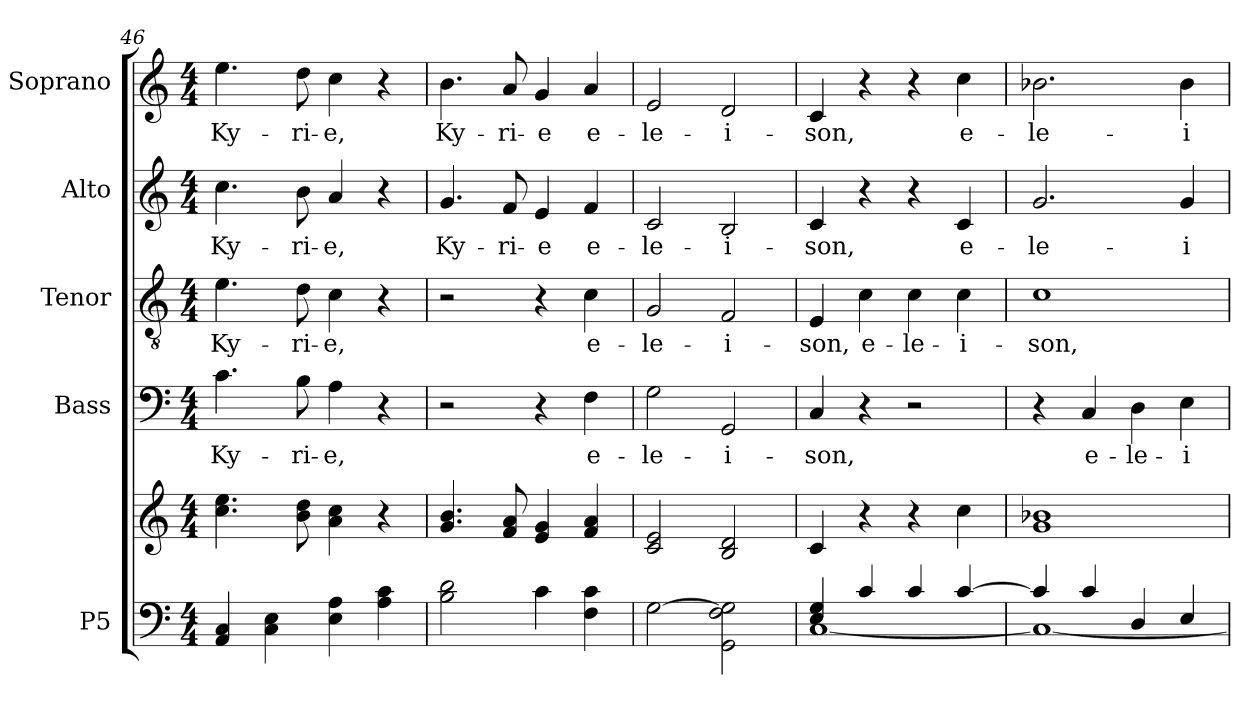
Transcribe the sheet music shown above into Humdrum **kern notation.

**kern	**kern	**kern	**text	**kern	**text	**kern	**text	**kern	**text
*part5	*part5	*part4	*part4	*part3	*part3	*part2	*part2	*part1	*part1
*staff6	*staff5	*staff4	*staff4	*staff3	*staff3	*staff2	*staff2	*staff1	*staff1
*I"P5	*	*I"Bass	*	*I"Tenor	*	*I"Alto	*	*I"Soprano	*
*	*	*I'B.	*	*I'T.	*	*I'A.	*	*I'S.	*
*clefF4	*clefG2	*clefF4	*	*clefGv2	*	*clefG2	*	*clefG2	*
*	*	*	*	*ITrd7c12	*	*	*	*	*
*k[]	*k[]	*k[]	*	*k[]	*	*k[]	*	*k[]	*
*C:	*C:	*C:	*	*C:	*	*C:	*	*C:	*
*M4/4	*M4/4	*M4/4	*	*M4/4	*	*M4/4	*	*M4/4	*
=46	=46	=46	=46	=46	=46	=46	=46	=46	=46
!	!	!	!LO:LY:b:color=#000000	!	!	!	!	!	!
!	!	!	!	!	!LO:LY:b:color=#000000	!	!	!	!
!	!	!	!	!	!	!	!LO:LY:b:color=#000000	!	!
!	!	!	!	!	!	!	!	!	!LO:LY:b:color=#000000
4AAi/ 4Ci	4.cci\ 4.eei	4.ci\	Ky-	4.Ei\	Ky-	4.cci\	Ky-	4.eei\	Ky-
4Ci\ 4Ei	.	.	.	.	.	.	.	.	.
!	!	!	!LO:LY:b:color=#000000	!	!	!	!	!	!
!	!	!	!	!	!LO:LY:b:color=#000000	!	!	!	!
!	!	!	!	!	!	!	!LO:LY:b:color=#000000	!	!
!	!	!	!	!	!	!	!	!	!LO:LY:b:color=#000000
.	8bi\ 8ddi	8Bi\	-ri-	8Di\	-ri-	8bi\	-ri-	8ddi\	-ri-
!	!	!	!LO:LY:b:color=#000000	!	!	!	!	!	!
!	!	!	!	!	!LO:LY:b:color=#000000	!	!	!	!
!	!	!	!	!	!	!	!LO:LY:b:color=#000000	!	!
!	!	!	!	!	!	!	!	!	!LO:LY:b:color=#000000
4Ei\ 4Ai	4ai\ 4cci	4Ai\	-e,	4Ci\	-e,	4ai/	-e,	4cci\	-e,
4Ai\ 4ci	4r	4r	.	4r	.	4r	.	4r	.
=47	=47	=47	=47	=47	=47	=47	=47	=47	=47
!	!	!	!	!	!	!	!LO:LY:b:color=#000000	!	!
!	!	!	!	!	!	!	!	!	!LO:LY:b:color=#000000
2Bi\ 2di	4.gi/ 4.bi	2r	.	2r	.	4.gi/	Ky-	4.bi\	Ky-
!	!	!	!	!	!	!	!LO:LY:b:color=#000000	!	!
!	!	!	!	!	!	!	!	!	!LO:LY:b:color=#000000
.	8fi/ 8ai	.	.	.	.	8fi/	-ri-	8ai/	-ri-
!	!	!	!	!	!	!	!LO:LY:b:color=#000000	!	!
!	!	!	!	!	!	!	!	!	!LO:LY:b:color=#000000
4ci\	4ei/ 4gi	4r	.	4r	.	4ei/	-e	4gi/	-e
!	!	!	!LO:LY:b:color=#000000	!	!	!	!	!	!
!	!	!	!	!	!LO:LY:b:color=#000000	!	!	!	!
!	!	!	!	!	!	!	!LO:LY:b:color=#000000	!	!
!	!	!	!	!	!	!	!	!	!LO:LY:b:color=#000000
4Fi\ 4ci	4fi/ 4ai	4Fi\	e-	4Ci\	e-	4fi/	e-	4ai/	e-
=48	=48	=48	=48	=48	=48	=48	=48	=48	=48
!	!	!	!LO:LY:b:color=#000000	!	!	!	!	!	!
!	!	!	!	!	!LO:LY:b:color=#000000	!	!	!	!
!	!	!	!	!	!	!	!LO:LY:b:color=#000000	!	!
!	!	!	!	!	!	!	!	!	!LO:LY:b:color=#000000
[2Gi\	2ci/ 2ei	2Gi\	-le-	2GGi/	-le-	2ci/	-le-	2ei/	-le-
!	!	!	!LO:LY:b:color=#000000	!	!	!	!	!	!
!	!	!	!	!	!LO:LY:b:color=#000000	!	!	!	!
!	!	!	!	!	!	!	!LO:LY:b:color=#000000	!	!
!	!	!	!	!	!	!	!	!	!LO:LY:b:color=#000000
2GGi\ 2Fi 2Gi]	2Bi/ 2di	2GGi/	-i-	2FFi/	-i-	2Bi/	-i-	2di/	-i-
!!LO:LB:g=z
=49	=49	=49	=49	=49	=49	=49	=49	=49	=49
*^	*	*	*	*	*	*	*	*	*
!	!	!	!	!LO:LY:b:color=#000000	!	!	!	!	!	!
!	!	!	!	!	!	!LO:LY:b:color=#000000	!	!	!	!
!	!	!	!	!	!	!	!	!LO:LY:b:color=#000000	!	!
!	!	!	!	!	!	!	!	!	!	!LO:LY:b:color=#000000
4Ei/ 4Gi	[1Ci	4ci/	4Ci/	-son,	4EEi/	-son,	4ci/	-son,	4ci/	-son,
!	!	!	!	!	!	!LO:LY:b:color=#000000	!	!	!	!
4ci/	.	4r	4r	.	4Ci\	e-	4r	.	4r	.
!	!	!	!	!	!	!LO:LY:b:color=#000000	!	!	!	!
4ci/	.	4r	2r	.	4Ci\	-le-	4r	.	4r	.
!	!	!	!	!	!	!LO:LY:b:color=#000000	!	!	!	!
!	!	!	!	!	!	!	!	!LO:LY:b:color=#000000	!	!
!	!	!	!	!	!	!	!	!	!	!LO:LY:b:color=#000000
[4ci/	.	4cci\	.	.	4Ci\	-i-	4ci/	e-	4cci\	e-
=50	=50	=50	=50	=50	=50	=50	=50	=50	=50	=50
!	!	!	!	!	!	!LO:LY:b:color=#000000	!	!	!	!
!	!	!	!	!	!	!	!	!LO:LY:b:color=#000000	!	!
!	!	!	!	!	!	!	!	!	!	!LO:LY:b:color=#000000
4ci/]	1Ci_	1gi 1b-Xi	4r	.	1Ci	-son,	2.gi/	-le-	2.b-Xi\	-le-
!	!	!	!	!LO:LY:b:color=#000000	!	!	!	!	!	!
4ci/	.	.	4Ci/	e-	.	.	.	.	.	.
!	!	!	!	!LO:LY:b:color=#000000	!	!	!	!	!	!
4Di/	.	.	4Di\	-le-	.	.	.	.	.	.
!	!	!	!	!LO:LY:b:color=#000000	!	!	!	!	!	!
!	!	!	!	!	!	!	!	!LO:LY:b:color=#000000	!	!
!	!	!	!	!	!	!	!	!	!	!LO:LY:b:color=#000000
4Ei/	.	.	4Ei\	-i-	.	.	4gi/	-i-	4b-i\	-i-
*v	*v	*	*	*	*	*	*	*	*	*
=	=	=	=	=	=	=	=	=	=
*-	*-	*-	*-	*-	*-	*-	*-	*-	*-
